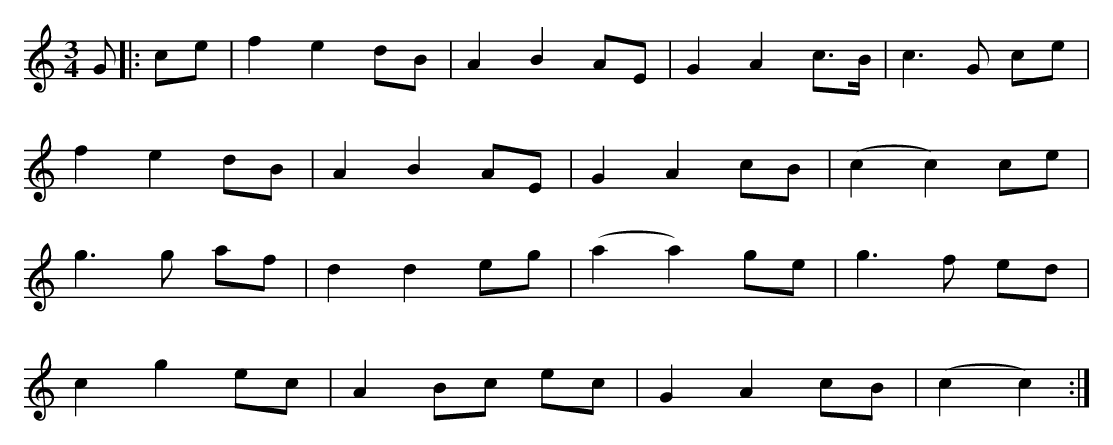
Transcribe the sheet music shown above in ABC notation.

X:1
M:3/4
K:C
G|:ce| f2 e2 dB|A2 B2 AE|G2 A2 c>B|c3G ce|
f2 e2 dB|A2 B2 AE|G2 A2 cB|(c2 c2) ce|
g3g af|d2 d2 eg|(a2 a2) ge|g3f ed|
c2 g2 ec|A2 Bc ec|G2 A2 cB|(c2 c2):|
